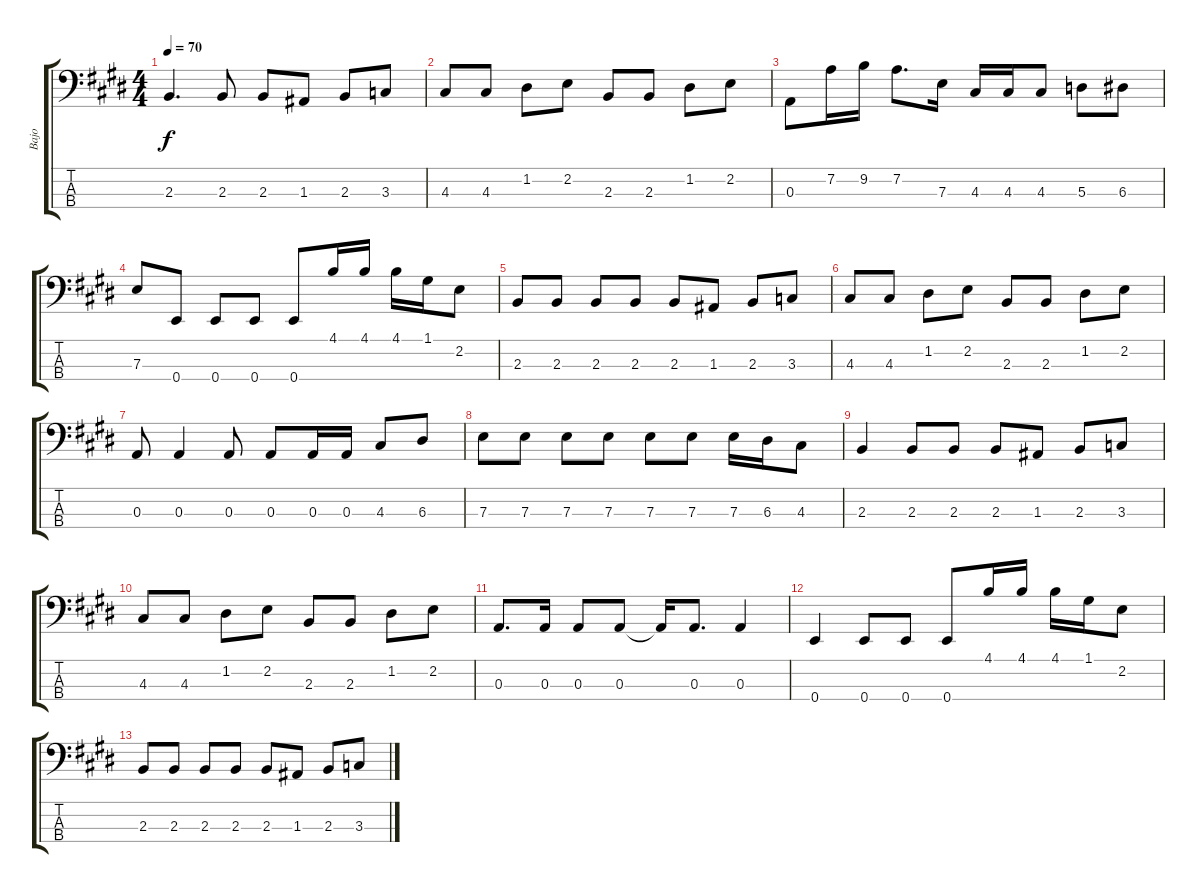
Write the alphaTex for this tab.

\track ("Bajo" "Bajo") {instrument electricbassfinger}
\staff {score tabs}
\tuning (G2 D2 A1 E1) {hide}
\ts (4 4)
\tempo 70
\clef f4
\ks e
2.3.4{d dy f} 2.3.8 2.3.8 1.3.8 2.3.8 3.3.8 |
4.3.8 4.3.8 1.2.8 2.2.8 2.3.8 2.3.8 1.2.8 2.2.8 |
0.3.8 7.2.16 9.2.16 7.2.8{d} 7.3.16 4.3.16 4.3.16 4.3.8 5.3.8 6.3.8 |
7.3.8 0.4.8 0.4.8 0.4.8 0.4.8 4.1.16 4.1.16 4.1.16 1.1.16 2.2.8 |
2.3.8 2.3.8 2.3.8 2.3.8 2.3.8 1.3.8 2.3.8 3.3.8 |
4.3.8 4.3.8 1.2.8 2.2.8 2.3.8 2.3.8 1.2.8 2.2.8 |
0.3.8 0.3.4 0.3.8 0.3.8 0.3.16 0.3.16 4.3.8 6.3.8 |
7.3.8 7.3.8 7.3.8 7.3.8 7.3.8 7.3.8 7.3.16 6.3.16 4.3.8 |
2.3.4 2.3.8 2.3.8 2.3.8 1.3.8 2.3.8 3.3.8 |
4.3.8 4.3.8 1.2.8 2.2.8 2.3.8 2.3.8 1.2.8 2.2.8 |
0.3.8{d} 0.3.16 0.3.8 0.3.8 0.3{t}.16 0.3.8{d} 0.3.4 |
0.4.4 0.4.8 0.4.8 0.4.8 4.1.16 4.1.16 4.1.16 1.1.16 2.2.8 |
2.3.8 2.3.8 2.3.8 2.3.8 2.3.8 1.3.8 2.3.8 3.3.8
